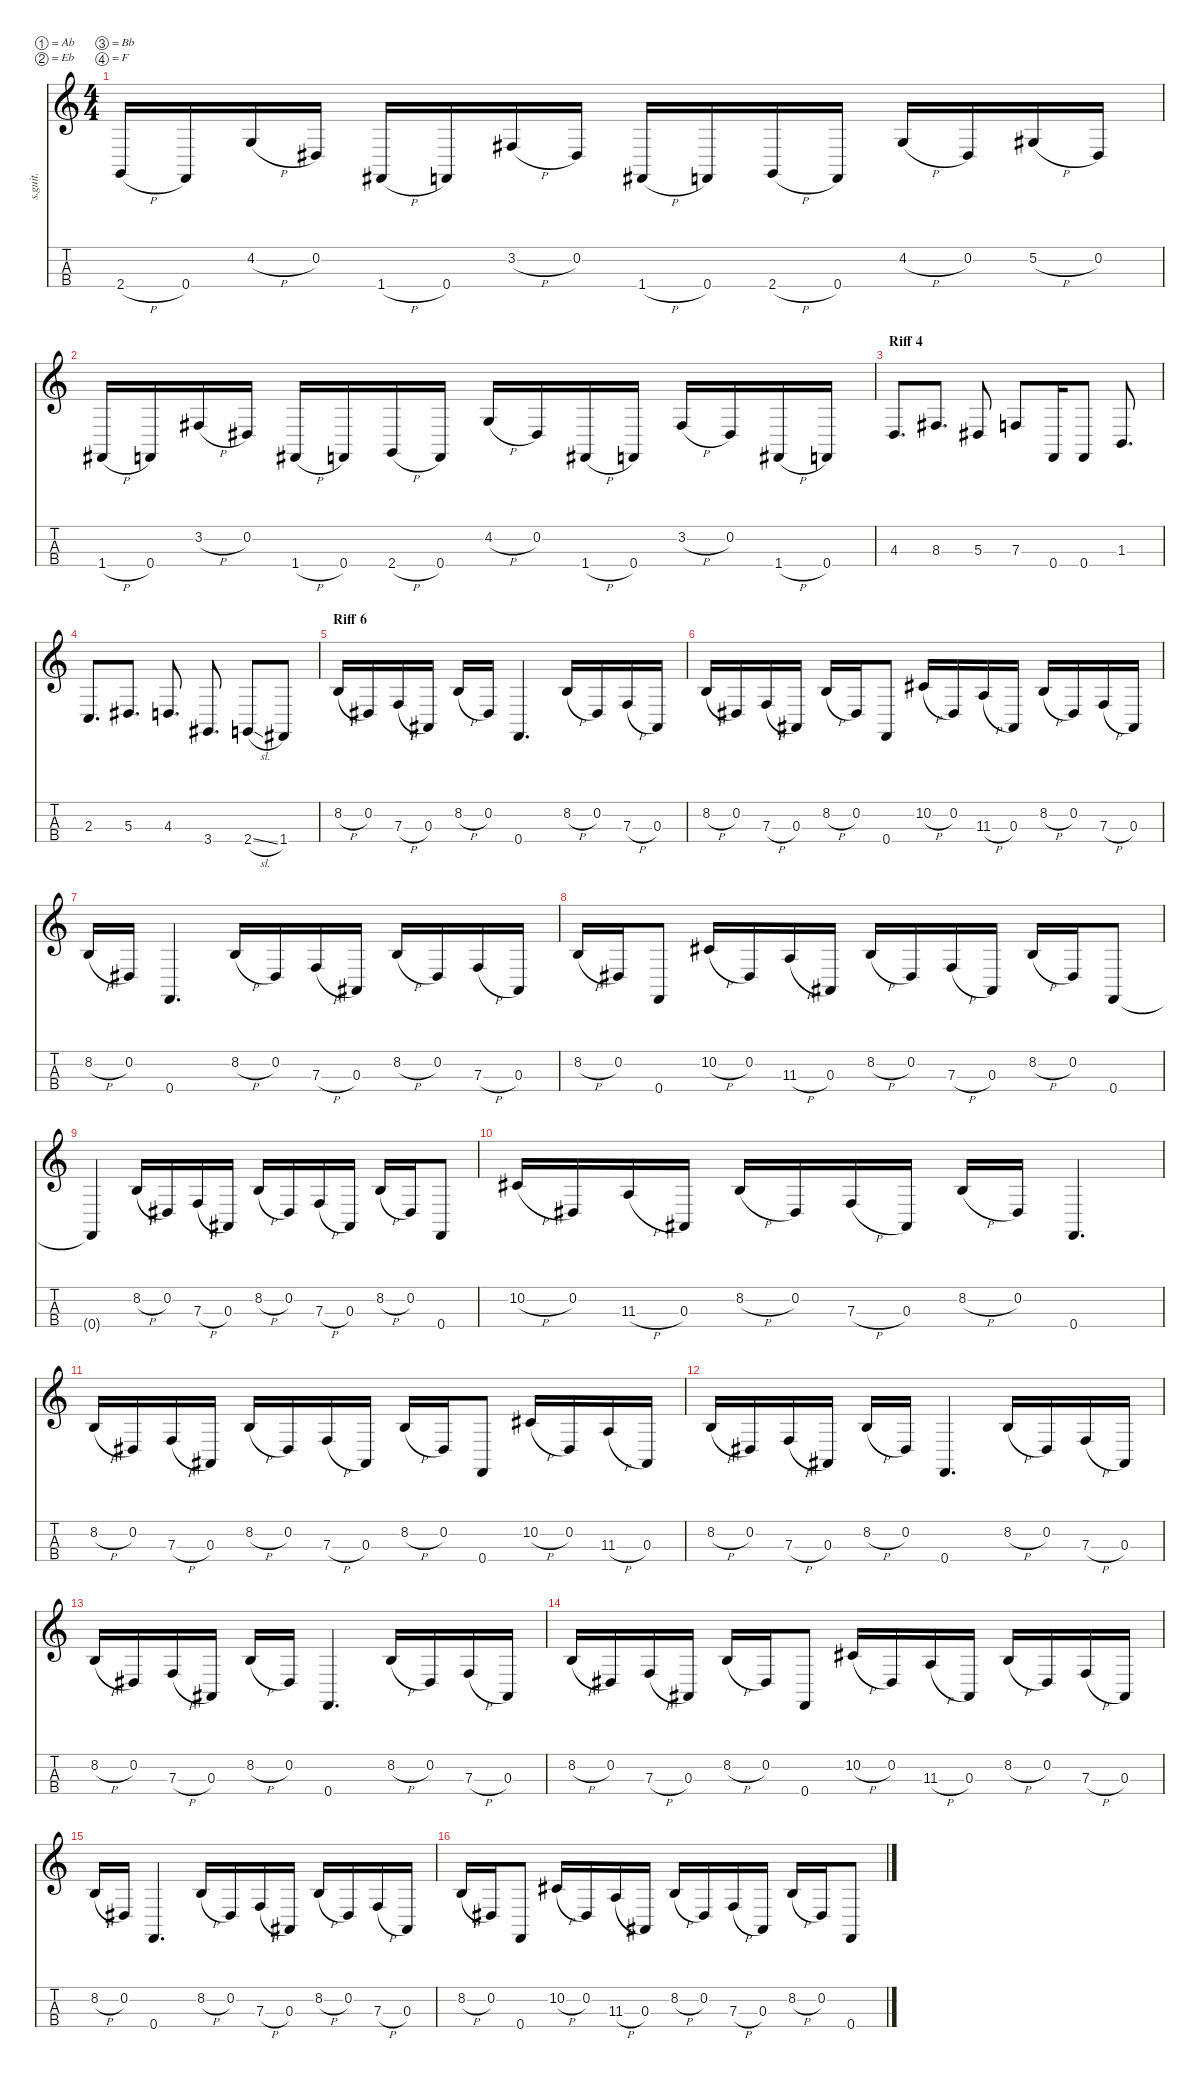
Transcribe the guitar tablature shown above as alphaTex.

\defaultSystemsLayout 4
\hideDynamics
\bracketExtendMode nobrackets
\track ("Electric Bass" "s.guit.") {instrument electricbassfinger}
\staff {score tabs}
\tuning (Ab2 Eb2 Bb1 F1)
\ts (4 4)
\tempo (133 hide)
\clef g2
\ks c
2.4{h}.16{lyrics (0 "") lyrics (1 "") lyrics (2 "") lyrics (3 "") lyrics (4 "") dy f} 0.4.16{lyrics (0 "") lyrics (1 "") lyrics (2 "") lyrics (3 "") lyrics (4 "")} 4.2{h}.16{lyrics (0 "") lyrics (1 "") lyrics (2 "") lyrics (3 "") lyrics (4 "")} 0.2{acc #}.16{lyrics (0 "") lyrics (1 "") lyrics (2 "") lyrics (3 "") lyrics (4 "")} 1.4{h acc #}.16{lyrics (0 "") lyrics (1 "") lyrics (2 "") lyrics (3 "") lyrics (4 "")} 0.4.16{lyrics (0 "") lyrics (1 "") lyrics (2 "") lyrics (3 "") lyrics (4 "")} 3.2{h acc #}.16{lyrics (0 "") lyrics (1 "") lyrics (2 "") lyrics (3 "") lyrics (4 "")} 0.2{acc #}.16{lyrics (0 "") lyrics (1 "") lyrics (2 "") lyrics (3 "") lyrics (4 "")} 1.4{h acc #}.16{lyrics (0 "") lyrics (1 "") lyrics (2 "") lyrics (3 "") lyrics (4 "")} 0.4.16{lyrics (0 "") lyrics (1 "") lyrics (2 "") lyrics (3 "") lyrics (4 "")} 2.4{h}.16{lyrics (0 "") lyrics (1 "") lyrics (2 "") lyrics (3 "") lyrics (4 "")} 0.4.16{lyrics (0 "") lyrics (1 "") lyrics (2 "") lyrics (3 "") lyrics (4 "")} 4.2{h}.16{lyrics (0 "") lyrics (1 "") lyrics (2 "") lyrics (3 "") lyrics (4 "")} 0.2{acc #}.16{lyrics (0 "") lyrics (1 "") lyrics (2 "") lyrics (3 "") lyrics (4 "")} 5.2{h acc #}.16{lyrics (0 "") lyrics (1 "") lyrics (2 "") lyrics (3 "") lyrics (4 "")} 0.2{acc #}.16{lyrics (0 "") lyrics (1 "") lyrics (2 "") lyrics (3 "") lyrics (4 "")} |
1.4{h acc #}.16{lyrics (0 "") lyrics (1 "") lyrics (2 "") lyrics (3 "") lyrics (4 "")} 0.4.16{lyrics (0 "") lyrics (1 "") lyrics (2 "") lyrics (3 "") lyrics (4 "")} 3.2{h acc #}.16{lyrics (0 "") lyrics (1 "") lyrics (2 "") lyrics (3 "") lyrics (4 "")} 0.2{acc #}.16{lyrics (0 "") lyrics (1 "") lyrics (2 "") lyrics (3 "") lyrics (4 "")} 1.4{h acc #}.16{lyrics (0 "") lyrics (1 "") lyrics (2 "") lyrics (3 "") lyrics (4 "")} 0.4.16{lyrics (0 "") lyrics (1 "") lyrics (2 "") lyrics (3 "") lyrics (4 "")} 2.4{h}.16{lyrics (0 "") lyrics (1 "") lyrics (2 "") lyrics (3 "") lyrics (4 "")} 0.4.16{lyrics (0 "") lyrics (1 "") lyrics (2 "") lyrics (3 "") lyrics (4 "")} 4.2{h}.16{lyrics (0 "") lyrics (1 "") lyrics (2 "") lyrics (3 "") lyrics (4 "")} 0.2{acc #}.16{lyrics (0 "") lyrics (1 "") lyrics (2 "") lyrics (3 "") lyrics (4 "")} 1.4{h acc #}.16{lyrics (0 "") lyrics (1 "") lyrics (2 "") lyrics (3 "") lyrics (4 "")} 0.4.16{lyrics (0 "") lyrics (1 "") lyrics (2 "") lyrics (3 "") lyrics (4 "")} 3.2{h acc #}.16{lyrics (0 "") lyrics (1 "") lyrics (2 "") lyrics (3 "") lyrics (4 "")} 0.2{acc #}.16{lyrics (0 "") lyrics (1 "") lyrics (2 "") lyrics (3 "") lyrics (4 "")} 1.4{h acc #}.16{lyrics (0 "") lyrics (1 "") lyrics (2 "") lyrics (3 "") lyrics (4 "")} 0.4.16{lyrics (0 "") lyrics (1 "") lyrics (2 "") lyrics (3 "") lyrics (4 "")} |
\section ("" "Riff 4")
4.3.8{d lyrics (0 "") lyrics (1 "") lyrics (2 "") lyrics (3 "") lyrics (4 "")} 8.3{acc #}.8{d lyrics (0 "") lyrics (1 "") lyrics (2 "") lyrics (3 "") lyrics (4 "")} 5.3{acc #}.8{lyrics (0 "") lyrics (1 "") lyrics (2 "") lyrics (3 "") lyrics (4 "")} 7.3.8{lyrics (0 "") lyrics (1 "") lyrics (2 "") lyrics (3 "") lyrics (4 "")} 0.4.16{lyrics (0 "") lyrics (1 "") lyrics (2 "") lyrics (3 "") lyrics (4 "")} 0.4.8{lyrics (0 "") lyrics (1 "") lyrics (2 "") lyrics (3 "") lyrics (4 "")} 1.3.8{d lyrics (0 "") lyrics (1 "") lyrics (2 "") lyrics (3 "") lyrics (4 "")} |
2.3.8{d lyrics (0 "") lyrics (1 "") lyrics (2 "") lyrics (3 "") lyrics (4 "")} 5.3{acc #}.8{d lyrics (0 "") lyrics (1 "") lyrics (2 "") lyrics (3 "") lyrics (4 "")} 4.3.8{d lyrics (0 "") lyrics (1 "") lyrics (2 "") lyrics (3 "") lyrics (4 "")} 3.4{acc #}.8{d lyrics (0 "") lyrics (1 "") lyrics (2 "") lyrics (3 "") lyrics (4 "")} 2.4{sl}.8{lyrics (0 "") lyrics (1 "") lyrics (2 "") lyrics (3 "") lyrics (4 "")} 1.4{acc #}.8{lyrics (0 "") lyrics (1 "") lyrics (2 "") lyrics (3 "") lyrics (4 "")} |
\section ("" "Riff 6")
8.2{h}.16{lyrics (0 "") lyrics (1 "") lyrics (2 "") lyrics (3 "") lyrics (4 "")} 0.2{acc #}.16{lyrics (0 "") lyrics (1 "") lyrics (2 "") lyrics (3 "") lyrics (4 "")} 7.3{h}.16{lyrics (0 "") lyrics (1 "") lyrics (2 "") lyrics (3 "") lyrics (4 "")} 0.3{acc #}.16{lyrics (0 "") lyrics (1 "") lyrics (2 "") lyrics (3 "") lyrics (4 "")} 8.2{h}.16{lyrics (0 "") lyrics (1 "") lyrics (2 "") lyrics (3 "") lyrics (4 "")} 0.2{acc #}.16{lyrics (0 "") lyrics (1 "") lyrics (2 "") lyrics (3 "") lyrics (4 "")} 0.4.4{d lyrics (0 "") lyrics (1 "") lyrics (2 "") lyrics (3 "") lyrics (4 "")} 8.2{h}.16{lyrics (0 "") lyrics (1 "") lyrics (2 "") lyrics (3 "") lyrics (4 "")} 0.2{acc #}.16{lyrics (0 "") lyrics (1 "") lyrics (2 "") lyrics (3 "") lyrics (4 "")} 7.3{h}.16{lyrics (0 "") lyrics (1 "") lyrics (2 "") lyrics (3 "") lyrics (4 "")} 0.3{acc #}.16{lyrics (0 "") lyrics (1 "") lyrics (2 "") lyrics (3 "") lyrics (4 "")} |
8.2{h}.16{lyrics (0 "") lyrics (1 "") lyrics (2 "") lyrics (3 "") lyrics (4 "")} 0.2{acc #}.16{lyrics (0 "") lyrics (1 "") lyrics (2 "") lyrics (3 "") lyrics (4 "")} 7.3{h}.16{lyrics (0 "") lyrics (1 "") lyrics (2 "") lyrics (3 "") lyrics (4 "")} 0.3{acc #}.16{lyrics (0 "") lyrics (1 "") lyrics (2 "") lyrics (3 "") lyrics (4 "")} 8.2{h}.16{lyrics (0 "") lyrics (1 "") lyrics (2 "") lyrics (3 "") lyrics (4 "")} 0.2{acc #}.16{lyrics (0 "") lyrics (1 "") lyrics (2 "") lyrics (3 "") lyrics (4 "")} 0.4.8{lyrics (0 "") lyrics (1 "") lyrics (2 "") lyrics (3 "") lyrics (4 "")} 10.2{h acc #}.16{lyrics (0 "") lyrics (1 "") lyrics (2 "") lyrics (3 "") lyrics (4 "")} 0.2{acc #}.16{lyrics (0 "") lyrics (1 "") lyrics (2 "") lyrics (3 "") lyrics (4 "")} 11.3{h}.16{lyrics (0 "") lyrics (1 "") lyrics (2 "") lyrics (3 "") lyrics (4 "")} 0.3{acc #}.16{lyrics (0 "") lyrics (1 "") lyrics (2 "") lyrics (3 "") lyrics (4 "")} 8.2{h}.16{lyrics (0 "") lyrics (1 "") lyrics (2 "") lyrics (3 "") lyrics (4 "")} 0.2{acc #}.16{lyrics (0 "") lyrics (1 "") lyrics (2 "") lyrics (3 "") lyrics (4 "")} 7.3{h}.16{lyrics (0 "") lyrics (1 "") lyrics (2 "") lyrics (3 "") lyrics (4 "")} 0.3{acc #}.16{lyrics (0 "") lyrics (1 "") lyrics (2 "") lyrics (3 "") lyrics (4 "")} |
8.2{h}.16{lyrics (0 "") lyrics (1 "") lyrics (2 "") lyrics (3 "") lyrics (4 "")} 0.2{acc #}.16{lyrics (0 "") lyrics (1 "") lyrics (2 "") lyrics (3 "") lyrics (4 "")} 0.4.4{d lyrics (0 "") lyrics (1 "") lyrics (2 "") lyrics (3 "") lyrics (4 "")} 8.2{h}.16{lyrics (0 "") lyrics (1 "") lyrics (2 "") lyrics (3 "") lyrics (4 "")} 0.2{acc #}.16{lyrics (0 "") lyrics (1 "") lyrics (2 "") lyrics (3 "") lyrics (4 "")} 7.3{h}.16{lyrics (0 "") lyrics (1 "") lyrics (2 "") lyrics (3 "") lyrics (4 "")} 0.3{acc #}.16{lyrics (0 "") lyrics (1 "") lyrics (2 "") lyrics (3 "") lyrics (4 "")} 8.2{h}.16{lyrics (0 "") lyrics (1 "") lyrics (2 "") lyrics (3 "") lyrics (4 "")} 0.2{acc #}.16{lyrics (0 "") lyrics (1 "") lyrics (2 "") lyrics (3 "") lyrics (4 "")} 7.3{h}.16{lyrics (0 "") lyrics (1 "") lyrics (2 "") lyrics (3 "") lyrics (4 "")} 0.3{acc #}.16{lyrics (0 "") lyrics (1 "") lyrics (2 "") lyrics (3 "") lyrics (4 "")} |
8.2{h}.16{lyrics (0 "") lyrics (1 "") lyrics (2 "") lyrics (3 "") lyrics (4 "")} 0.2{acc #}.16{lyrics (0 "") lyrics (1 "") lyrics (2 "") lyrics (3 "") lyrics (4 "")} 0.4.8{lyrics (0 "") lyrics (1 "") lyrics (2 "") lyrics (3 "") lyrics (4 "")} 10.2{h acc #}.16{lyrics (0 "") lyrics (1 "") lyrics (2 "") lyrics (3 "") lyrics (4 "")} 0.2{acc #}.16{lyrics (0 "") lyrics (1 "") lyrics (2 "") lyrics (3 "") lyrics (4 "")} 11.3{h}.16{lyrics (0 "") lyrics (1 "") lyrics (2 "") lyrics (3 "") lyrics (4 "")} 0.3{acc #}.16{lyrics (0 "") lyrics (1 "") lyrics (2 "") lyrics (3 "") lyrics (4 "")} 8.2{h}.16{lyrics (0 "") lyrics (1 "") lyrics (2 "") lyrics (3 "") lyrics (4 "")} 0.2{acc #}.16{lyrics (0 "") lyrics (1 "") lyrics (2 "") lyrics (3 "") lyrics (4 "")} 7.3{h}.16{lyrics (0 "") lyrics (1 "") lyrics (2 "") lyrics (3 "") lyrics (4 "")} 0.3{acc #}.16{lyrics (0 "") lyrics (1 "") lyrics (2 "") lyrics (3 "") lyrics (4 "")} 8.2{h}.16{lyrics (0 "") lyrics (1 "") lyrics (2 "") lyrics (3 "") lyrics (4 "")} 0.2{acc #}.16{lyrics (0 "") lyrics (1 "") lyrics (2 "") lyrics (3 "") lyrics (4 "")} 0.4.8{lyrics (0 "") lyrics (1 "") lyrics (2 "") lyrics (3 "") lyrics (4 "")} |
0.4{t}.4{lyrics (0 "") lyrics (1 "") lyrics (2 "") lyrics (3 "") lyrics (4 "")} 8.2{h}.16{lyrics (0 "") lyrics (1 "") lyrics (2 "") lyrics (3 "") lyrics (4 "")} 0.2{acc #}.16{lyrics (0 "") lyrics (1 "") lyrics (2 "") lyrics (3 "") lyrics (4 "")} 7.3{h}.16{lyrics (0 "") lyrics (1 "") lyrics (2 "") lyrics (3 "") lyrics (4 "")} 0.3{acc #}.16{lyrics (0 "") lyrics (1 "") lyrics (2 "") lyrics (3 "") lyrics (4 "")} 8.2{h}.16{lyrics (0 "") lyrics (1 "") lyrics (2 "") lyrics (3 "") lyrics (4 "")} 0.2{acc #}.16{lyrics (0 "") lyrics (1 "") lyrics (2 "") lyrics (3 "") lyrics (4 "")} 7.3{h}.16{lyrics (0 "") lyrics (1 "") lyrics (2 "") lyrics (3 "") lyrics (4 "")} 0.3{acc #}.16{lyrics (0 "") lyrics (1 "") lyrics (2 "") lyrics (3 "") lyrics (4 "")} 8.2{h}.16{lyrics (0 "") lyrics (1 "") lyrics (2 "") lyrics (3 "") lyrics (4 "")} 0.2{acc #}.16{lyrics (0 "") lyrics (1 "") lyrics (2 "") lyrics (3 "") lyrics (4 "")} 0.4.8{lyrics (0 "") lyrics (1 "") lyrics (2 "") lyrics (3 "") lyrics (4 "")} |
10.2{h acc #}.16{lyrics (0 "") lyrics (1 "") lyrics (2 "") lyrics (3 "") lyrics (4 "")} 0.2{acc #}.16{lyrics (0 "") lyrics (1 "") lyrics (2 "") lyrics (3 "") lyrics (4 "")} 11.3{h}.16{lyrics (0 "") lyrics (1 "") lyrics (2 "") lyrics (3 "") lyrics (4 "")} 0.3{acc #}.16{lyrics (0 "") lyrics (1 "") lyrics (2 "") lyrics (3 "") lyrics (4 "")} 8.2{h}.16{lyrics (0 "") lyrics (1 "") lyrics (2 "") lyrics (3 "") lyrics (4 "")} 0.2{acc #}.16{lyrics (0 "") lyrics (1 "") lyrics (2 "") lyrics (3 "") lyrics (4 "")} 7.3{h}.16{lyrics (0 "") lyrics (1 "") lyrics (2 "") lyrics (3 "") lyrics (4 "")} 0.3{acc #}.16{lyrics (0 "") lyrics (1 "") lyrics (2 "") lyrics (3 "") lyrics (4 "")} 8.2{h}.16{lyrics (0 "") lyrics (1 "") lyrics (2 "") lyrics (3 "") lyrics (4 "")} 0.2{acc #}.16{lyrics (0 "") lyrics (1 "") lyrics (2 "") lyrics (3 "") lyrics (4 "")} 0.4.4{d lyrics (0 "") lyrics (1 "") lyrics (2 "") lyrics (3 "") lyrics (4 "")} |
8.2{h}.16{lyrics (0 "") lyrics (1 "") lyrics (2 "") lyrics (3 "") lyrics (4 "")} 0.2{acc #}.16{lyrics (0 "") lyrics (1 "") lyrics (2 "") lyrics (3 "") lyrics (4 "")} 7.3{h}.16{lyrics (0 "") lyrics (1 "") lyrics (2 "") lyrics (3 "") lyrics (4 "")} 0.3{acc #}.16{lyrics (0 "") lyrics (1 "") lyrics (2 "") lyrics (3 "") lyrics (4 "")} 8.2{h}.16{lyrics (0 "") lyrics (1 "") lyrics (2 "") lyrics (3 "") lyrics (4 "")} 0.2{acc #}.16{lyrics (0 "") lyrics (1 "") lyrics (2 "") lyrics (3 "") lyrics (4 "")} 7.3{h}.16{lyrics (0 "") lyrics (1 "") lyrics (2 "") lyrics (3 "") lyrics (4 "")} 0.3{acc #}.16{lyrics (0 "") lyrics (1 "") lyrics (2 "") lyrics (3 "") lyrics (4 "")} 8.2{h}.16{lyrics (0 "") lyrics (1 "") lyrics (2 "") lyrics (3 "") lyrics (4 "")} 0.2{acc #}.16{lyrics (0 "") lyrics (1 "") lyrics (2 "") lyrics (3 "") lyrics (4 "")} 0.4.8{lyrics (0 "") lyrics (1 "") lyrics (2 "") lyrics (3 "") lyrics (4 "")} 10.2{h acc #}.16{lyrics (0 "") lyrics (1 "") lyrics (2 "") lyrics (3 "") lyrics (4 "")} 0.2{acc #}.16{lyrics (0 "") lyrics (1 "") lyrics (2 "") lyrics (3 "") lyrics (4 "")} 11.3{h}.16{lyrics (0 "") lyrics (1 "") lyrics (2 "") lyrics (3 "") lyrics (4 "")} 0.3{acc #}.16{lyrics (0 "") lyrics (1 "") lyrics (2 "") lyrics (3 "") lyrics (4 "")} |
8.2{h}.16{lyrics (0 "") lyrics (1 "") lyrics (2 "") lyrics (3 "") lyrics (4 "")} 0.2{acc #}.16{lyrics (0 "") lyrics (1 "") lyrics (2 "") lyrics (3 "") lyrics (4 "")} 7.3{h}.16{lyrics (0 "") lyrics (1 "") lyrics (2 "") lyrics (3 "") lyrics (4 "")} 0.3{acc #}.16{lyrics (0 "") lyrics (1 "") lyrics (2 "") lyrics (3 "") lyrics (4 "")} 8.2{h}.16{lyrics (0 "") lyrics (1 "") lyrics (2 "") lyrics (3 "") lyrics (4 "")} 0.2{acc #}.16{lyrics (0 "") lyrics (1 "") lyrics (2 "") lyrics (3 "") lyrics (4 "")} 0.4.4{d lyrics (0 "") lyrics (1 "") lyrics (2 "") lyrics (3 "") lyrics (4 "")} 8.2{h}.16{lyrics (0 "") lyrics (1 "") lyrics (2 "") lyrics (3 "") lyrics (4 "")} 0.2{acc #}.16{lyrics (0 "") lyrics (1 "") lyrics (2 "") lyrics (3 "") lyrics (4 "")} 7.3{h}.16{lyrics (0 "") lyrics (1 "") lyrics (2 "") lyrics (3 "") lyrics (4 "")} 0.3{acc #}.16{lyrics (0 "") lyrics (1 "") lyrics (2 "") lyrics (3 "") lyrics (4 "")} |
8.2{h}.16{lyrics (0 "") lyrics (1 "") lyrics (2 "") lyrics (3 "") lyrics (4 "")} 0.2{acc #}.16{lyrics (0 "") lyrics (1 "") lyrics (2 "") lyrics (3 "") lyrics (4 "")} 7.3{h}.16{lyrics (0 "") lyrics (1 "") lyrics (2 "") lyrics (3 "") lyrics (4 "")} 0.3{acc #}.16{lyrics (0 "") lyrics (1 "") lyrics (2 "") lyrics (3 "") lyrics (4 "")} 8.2{h}.16{lyrics (0 "") lyrics (1 "") lyrics (2 "") lyrics (3 "") lyrics (4 "")} 0.2{acc #}.16{lyrics (0 "") lyrics (1 "") lyrics (2 "") lyrics (3 "") lyrics (4 "")} 0.4.4{d lyrics (0 "") lyrics (1 "") lyrics (2 "") lyrics (3 "") lyrics (4 "")} 8.2{h}.16{lyrics (0 "") lyrics (1 "") lyrics (2 "") lyrics (3 "") lyrics (4 "")} 0.2{acc #}.16{lyrics (0 "") lyrics (1 "") lyrics (2 "") lyrics (3 "") lyrics (4 "")} 7.3{h}.16{lyrics (0 "") lyrics (1 "") lyrics (2 "") lyrics (3 "") lyrics (4 "")} 0.3{acc #}.16{lyrics (0 "") lyrics (1 "") lyrics (2 "") lyrics (3 "") lyrics (4 "")} |
8.2{h}.16{lyrics (0 "") lyrics (1 "") lyrics (2 "") lyrics (3 "") lyrics (4 "")} 0.2{acc #}.16{lyrics (0 "") lyrics (1 "") lyrics (2 "") lyrics (3 "") lyrics (4 "")} 7.3{h}.16{lyrics (0 "") lyrics (1 "") lyrics (2 "") lyrics (3 "") lyrics (4 "")} 0.3{acc #}.16{lyrics (0 "") lyrics (1 "") lyrics (2 "") lyrics (3 "") lyrics (4 "")} 8.2{h}.16{lyrics (0 "") lyrics (1 "") lyrics (2 "") lyrics (3 "") lyrics (4 "")} 0.2{acc #}.16{lyrics (0 "") lyrics (1 "") lyrics (2 "") lyrics (3 "") lyrics (4 "")} 0.4.8{lyrics (0 "") lyrics (1 "") lyrics (2 "") lyrics (3 "") lyrics (4 "")} 10.2{h acc #}.16{lyrics (0 "") lyrics (1 "") lyrics (2 "") lyrics (3 "") lyrics (4 "")} 0.2{acc #}.16{lyrics (0 "") lyrics (1 "") lyrics (2 "") lyrics (3 "") lyrics (4 "")} 11.3{h}.16{lyrics (0 "") lyrics (1 "") lyrics (2 "") lyrics (3 "") lyrics (4 "")} 0.3{acc #}.16{lyrics (0 "") lyrics (1 "") lyrics (2 "") lyrics (3 "") lyrics (4 "")} 8.2{h}.16{lyrics (0 "") lyrics (1 "") lyrics (2 "") lyrics (3 "") lyrics (4 "")} 0.2{acc #}.16{lyrics (0 "") lyrics (1 "") lyrics (2 "") lyrics (3 "") lyrics (4 "")} 7.3{h}.16{lyrics (0 "") lyrics (1 "") lyrics (2 "") lyrics (3 "") lyrics (4 "")} 0.3{acc #}.16{lyrics (0 "") lyrics (1 "") lyrics (2 "") lyrics (3 "") lyrics (4 "")} |
8.2{h}.16{lyrics (0 "") lyrics (1 "") lyrics (2 "") lyrics (3 "") lyrics (4 "")} 0.2{acc #}.16{lyrics (0 "") lyrics (1 "") lyrics (2 "") lyrics (3 "") lyrics (4 "")} 0.4.4{d lyrics (0 "") lyrics (1 "") lyrics (2 "") lyrics (3 "") lyrics (4 "")} 8.2{h}.16{lyrics (0 "") lyrics (1 "") lyrics (2 "") lyrics (3 "") lyrics (4 "")} 0.2{acc #}.16{lyrics (0 "") lyrics (1 "") lyrics (2 "") lyrics (3 "") lyrics (4 "")} 7.3{h}.16{lyrics (0 "") lyrics (1 "") lyrics (2 "") lyrics (3 "") lyrics (4 "")} 0.3{acc #}.16{lyrics (0 "") lyrics (1 "") lyrics (2 "") lyrics (3 "") lyrics (4 "")} 8.2{h}.16{lyrics (0 "") lyrics (1 "") lyrics (2 "") lyrics (3 "") lyrics (4 "")} 0.2{acc #}.16{lyrics (0 "") lyrics (1 "") lyrics (2 "") lyrics (3 "") lyrics (4 "")} 7.3{h}.16{lyrics (0 "") lyrics (1 "") lyrics (2 "") lyrics (3 "") lyrics (4 "")} 0.3{acc #}.16{lyrics (0 "") lyrics (1 "") lyrics (2 "") lyrics (3 "") lyrics (4 "")} |
8.2{h}.16{lyrics (0 "") lyrics (1 "") lyrics (2 "") lyrics (3 "") lyrics (4 "")} 0.2{acc #}.16{lyrics (0 "") lyrics (1 "") lyrics (2 "") lyrics (3 "") lyrics (4 "")} 0.4.8{lyrics (0 "") lyrics (1 "") lyrics (2 "") lyrics (3 "") lyrics (4 "")} 10.2{h acc #}.16{lyrics (0 "") lyrics (1 "") lyrics (2 "") lyrics (3 "") lyrics (4 "")} 0.2{acc #}.16{lyrics (0 "") lyrics (1 "") lyrics (2 "") lyrics (3 "") lyrics (4 "")} 11.3{h}.16{lyrics (0 "") lyrics (1 "") lyrics (2 "") lyrics (3 "") lyrics (4 "")} 0.3{acc #}.16{lyrics (0 "") lyrics (1 "") lyrics (2 "") lyrics (3 "") lyrics (4 "")} 8.2{h}.16{lyrics (0 "") lyrics (1 "") lyrics (2 "") lyrics (3 "") lyrics (4 "")} 0.2{acc #}.16{lyrics (0 "") lyrics (1 "") lyrics (2 "") lyrics (3 "") lyrics (4 "")} 7.3{h}.16{lyrics (0 "") lyrics (1 "") lyrics (2 "") lyrics (3 "") lyrics (4 "")} 0.3{acc #}.16{lyrics (0 "") lyrics (1 "") lyrics (2 "") lyrics (3 "") lyrics (4 "")} 8.2{h}.16{lyrics (0 "") lyrics (1 "") lyrics (2 "") lyrics (3 "") lyrics (4 "")} 0.2{acc #}.16{lyrics (0 "") lyrics (1 "") lyrics (2 "") lyrics (3 "") lyrics (4 "")} 0.4.8{lyrics (0 "") lyrics (1 "") lyrics (2 "") lyrics (3 "") lyrics (4 "")}
